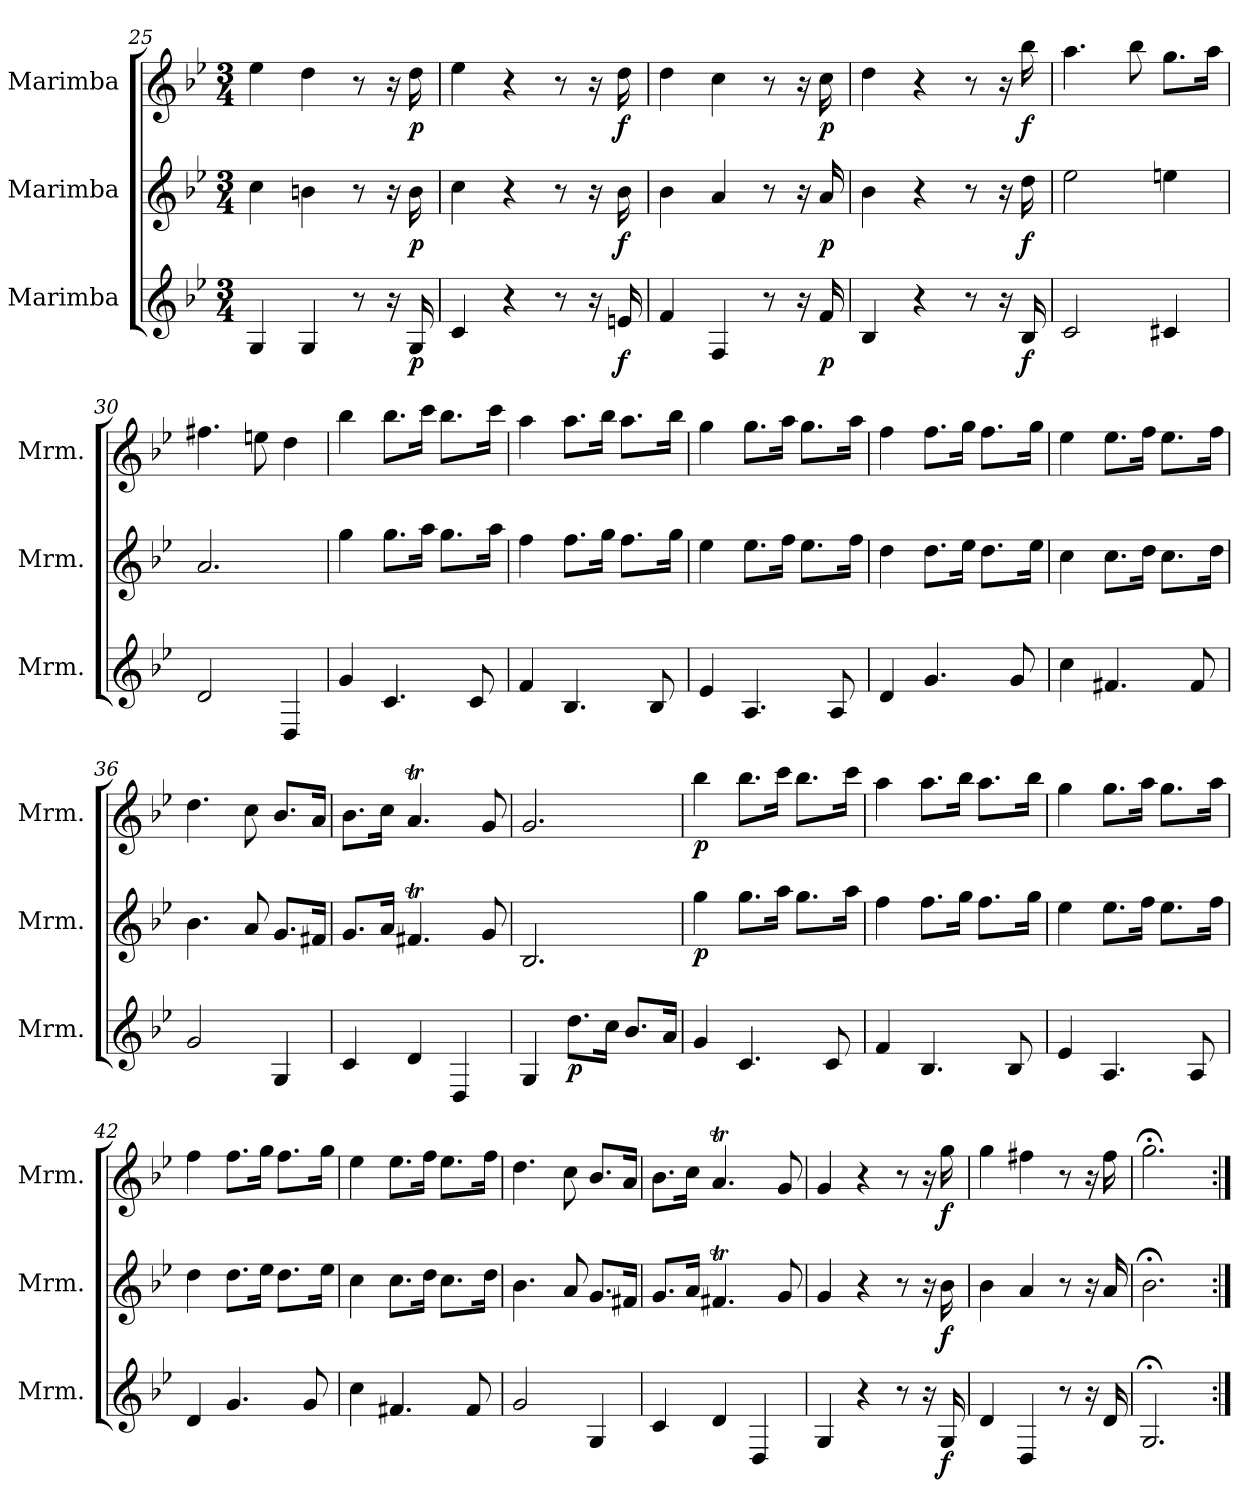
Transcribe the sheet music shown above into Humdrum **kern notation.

**kern	**dynam	**kern	**dynam	**kern	**dynam
*part3	*part3	*part2	*part2	*part1	*part1
*staff3	*staff3	*staff2	*staff2	*staff1	*staff1
*I"Marimba	*	*I"Marimba	*	*I"Marimba	*
*I'Mrm.	*	*I'Mrm.	*	*I'Mrm.	*
*clefG2	*	*clefG2	*	*clefG2	*
*k[b-e-]	*	*k[b-e-]	*	*k[b-e-]	*
*M3/4	*	*M3/4	*	*M3/4	*
=25	=25	=25	=25	=25	=25
4G/	.	4cc\	.	4ee-\	.
4G/	.	4bn\	.	4dd\	.
8r	.	8r	.	8r	.
16r	.	16r	.	16r	.
!	!LO:DY:b	!	!LO:DY:b	!	!LO:DY:b
16G/	p	16b\	p	16dd\	p
=26	=26	=26	=26	=26	=26
4c/	.	4cc\	.	4ee-\	.
4r	.	4r	.	4r	.
8r	.	8r	.	8r	.
16r	.	16r	.	16r	.
!	!LO:DY:b	!	!LO:DY:b	!	!LO:DY:b
16en/	f	16b-\	f	16dd\	f
=27	=27	=27	=27	=27	=27
4f/	.	4b-\	.	4dd\	.
4F/	.	4a/	.	4cc\	.
8r	.	8r	.	8r	.
16r	.	16r	.	16r	.
!	!LO:DY:b	!	!LO:DY:b	!	!LO:DY:b
16f/	p	16a/	p	16cc\	p
=28	=28	=28	=28	=28	=28
4B-/	.	4b-\	.	4dd\	.
4r	.	4r	.	4r	.
8r	.	8r	.	8r	.
16r	.	16r	.	16r	.
!	!LO:DY:b	!	!LO:DY:b	!	!LO:DY:b
16B-/	f	16dd\	f	16bb-\	f
=29	=29	=29	=29	=29	=29
2c/	.	2ee-\	.	4.aa\	.
.	.	.	.	8bb-\	.
4c#X/	.	4een\	.	8.gg\L	.
.	.	.	.	16aa\Jk	.
!!LO:LB:g=z
=30	=30	=30	=30	=30	=30
2d/	.	2.a/	.	4.ff#X\	.
.	.	.	.	8een\	.
4D/	.	.	.	4dd\	.
=31	=31	=31	=31	=31	=31
4g/	.	4gg\	.	4bb-\	.
4.c/	.	8.gg\L	.	8.bb-\L	.
.	.	16aa\Jk	.	16ccc\Jk	.
.	.	8.gg\L	.	8.bb-\L	.
8c/	.	.	.	.	.
.	.	16aa\Jk	.	16ccc\Jk	.
=32	=32	=32	=32	=32	=32
4f/	.	4ff\	.	4aa\	.
4.B-/	.	8.ff\L	.	8.aa\L	.
.	.	16gg\Jk	.	16bb-\Jk	.
.	.	8.ff\L	.	8.aa\L	.
8B-/	.	.	.	.	.
.	.	16gg\Jk	.	16bb-\Jk	.
=33	=33	=33	=33	=33	=33
4e-/	.	4ee-\	.	4gg\	.
4.A/	.	8.ee-\L	.	8.gg\L	.
.	.	16ff\Jk	.	16aa\Jk	.
.	.	8.ee-\L	.	8.gg\L	.
8A/	.	.	.	.	.
.	.	16ff\Jk	.	16aa\Jk	.
=34	=34	=34	=34	=34	=34
4d/	.	4dd\	.	4ff\	.
4.g/	.	8.dd\L	.	8.ff\L	.
.	.	16ee-\Jk	.	16gg\Jk	.
.	.	8.dd\L	.	8.ff\L	.
8g/	.	.	.	.	.
.	.	16ee-\Jk	.	16gg\Jk	.
=35	=35	=35	=35	=35	=35
4cc\	.	4cc\	.	4ee-\	.
4.f#X/	.	8.cc\L	.	8.ee-\L	.
.	.	16dd\Jk	.	16ff\Jk	.
.	.	8.cc\L	.	8.ee-\L	.
8f#/	.	.	.	.	.
.	.	16dd\Jk	.	16ff\Jk	.
!!LO:LB:g=z
=36	=36	=36	=36	=36	=36
2g/	.	4.b-\	.	4.dd\	.
.	.	8a/	.	8cc\	.
4G/	.	8.g/L	.	8.b-/L	.
.	.	16f#X/Jk	.	16a/Jk	.
=37	=37	=37	=37	=37	=37
4c/	.	8.g/L	.	8.b-\L	.
.	.	16a/Jk	.	16cc\Jk	.
4d/	.	4.f#Xt/	.	4.at/	.
4D/	.	.	.	.	.
.	.	8g/	.	8g/	.
=38	=38	=38	=38	=38	=38
4G/	.	2.B-/	.	2.g/	.
!	!LO:DY:b	!	!	!	!
8.dd\L	p	.	.	.	.
16cc\Jk	.	.	.	.	.
8.b-/L	.	.	.	.	.
16a/Jk	.	.	.	.	.
=39	=39	=39	=39	=39	=39
!	!	!	!LO:DY:b	!	!LO:DY:b
4g/	.	4gg\	p	4bb-\	p
4.c/	.	8.gg\L	.	8.bb-\L	.
.	.	16aa\Jk	.	16ccc\Jk	.
.	.	8.gg\L	.	8.bb-\L	.
8c/	.	.	.	.	.
.	.	16aa\Jk	.	16ccc\Jk	.
=40	=40	=40	=40	=40	=40
4f/	.	4ff\	.	4aa\	.
4.B-/	.	8.ff\L	.	8.aa\L	.
.	.	16gg\Jk	.	16bb-\Jk	.
.	.	8.ff\L	.	8.aa\L	.
8B-/	.	.	.	.	.
.	.	16gg\Jk	.	16bb-\Jk	.
=41	=41	=41	=41	=41	=41
4e-/	.	4ee-\	.	4gg\	.
4.A/	.	8.ee-\L	.	8.gg\L	.
.	.	16ff\Jk	.	16aa\Jk	.
.	.	8.ee-\L	.	8.gg\L	.
8A/	.	.	.	.	.
.	.	16ff\Jk	.	16aa\Jk	.
!!LO:LB:g=z
=42	=42	=42	=42	=42	=42
4d/	.	4dd\	.	4ff\	.
4.g/	.	8.dd\L	.	8.ff\L	.
.	.	16ee-\Jk	.	16gg\Jk	.
.	.	8.dd\L	.	8.ff\L	.
8g/	.	.	.	.	.
.	.	16ee-\Jk	.	16gg\Jk	.
=43	=43	=43	=43	=43	=43
4cc\	.	4cc\	.	4ee-\	.
4.f#X/	.	8.cc\L	.	8.ee-\L	.
.	.	16dd\Jk	.	16ff\Jk	.
.	.	8.cc\L	.	8.ee-\L	.
8f#/	.	.	.	.	.
.	.	16dd\Jk	.	16ff\Jk	.
=44	=44	=44	=44	=44	=44
2g/	.	4.b-\	.	4.dd\	.
.	.	8a/	.	8cc\	.
4G/	.	8.g/L	.	8.b-/L	.
.	.	16f#X/Jk	.	16a/Jk	.
=45	=45	=45	=45	=45	=45
4c/	.	8.g/L	.	8.b-\L	.
.	.	16a/Jk	.	16cc\Jk	.
4d/	.	4.f#Xt/	.	4.at/	.
4D/	.	.	.	.	.
.	.	8g/	.	8g/	.
=46	=46	=46	=46	=46	=46
4G/	.	4g/	.	4g/	.
4r	.	4r	.	4r	.
8r	.	8r	.	8r	.
16r	.	16r	.	16r	.
!	!LO:DY:b	!	!LO:DY:b	!	!LO:DY:b
16G/	f	16b-\	f	16gg\	f
=47	=47	=47	=47	=47	=47
4d/	.	4b-\	.	4gg\	.
4D/	.	4a/	.	4ff#X\	.
8r	.	8r	.	8r	.
16r	.	16r	.	16r	.
16d/	.	16a/	.	16ff#\	.
=48	=48	=48	=48	=48	=48
2.G;</	.	2.b-;<\	.	2.gg;<\	.
=:|!	=:|!	=:|!	=:|!	=:|!	=:|!
*-	*-	*-	*-	*-	*-
